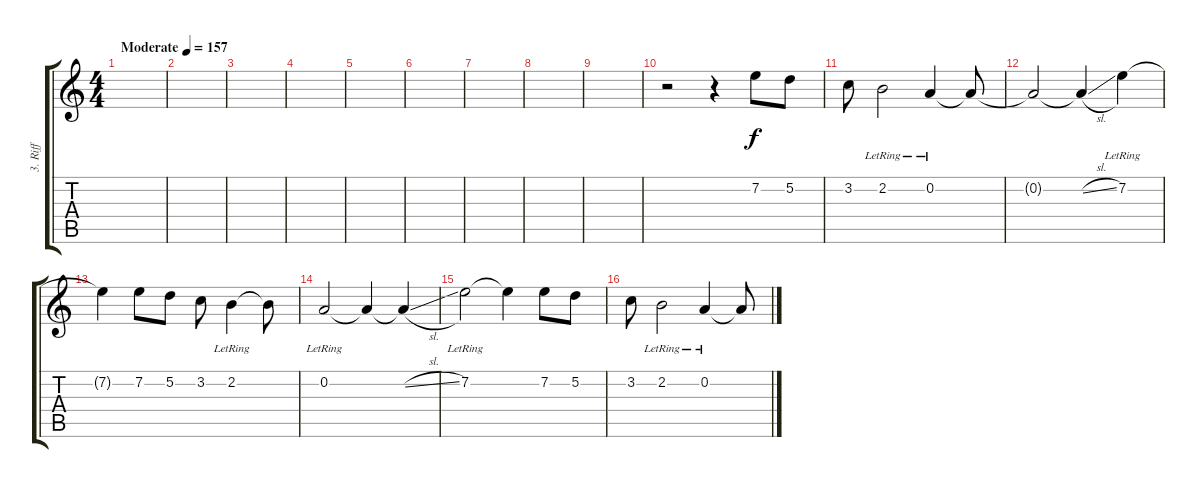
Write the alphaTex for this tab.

\track ("3. Riff" "3. Riff") {instrument overdrivenguitar}
\staff {score tabs}
\tuning (D4 A3 F3 C3 G2 C2) {hide}
\ts (4 4)
\tempo (157 "Moderate")
\clef g2
\ks c
|
|
|
|
|
|
|
|
|
r.2 r.4 7.2.8 5.2.8 |
3.2.8 2.2{lr}.2 0.2{lr}.4 0.2{t}.8 |
0.2{t}.2 0.2{sl t}.4 7.2{lr}.4 |
7.2{t}.4 7.2.8 5.2.8 3.2.8 2.2{lr}.4 2.2{t}.8 |
0.2{lr}.2 0.2{t}.4 0.2{sl t}.4 |
7.2{lr}.2 7.2{t}.4 7.2.8 5.2.8 |
3.2.8 2.2{lr}.2 0.2{lr}.4 0.2{t}.8
